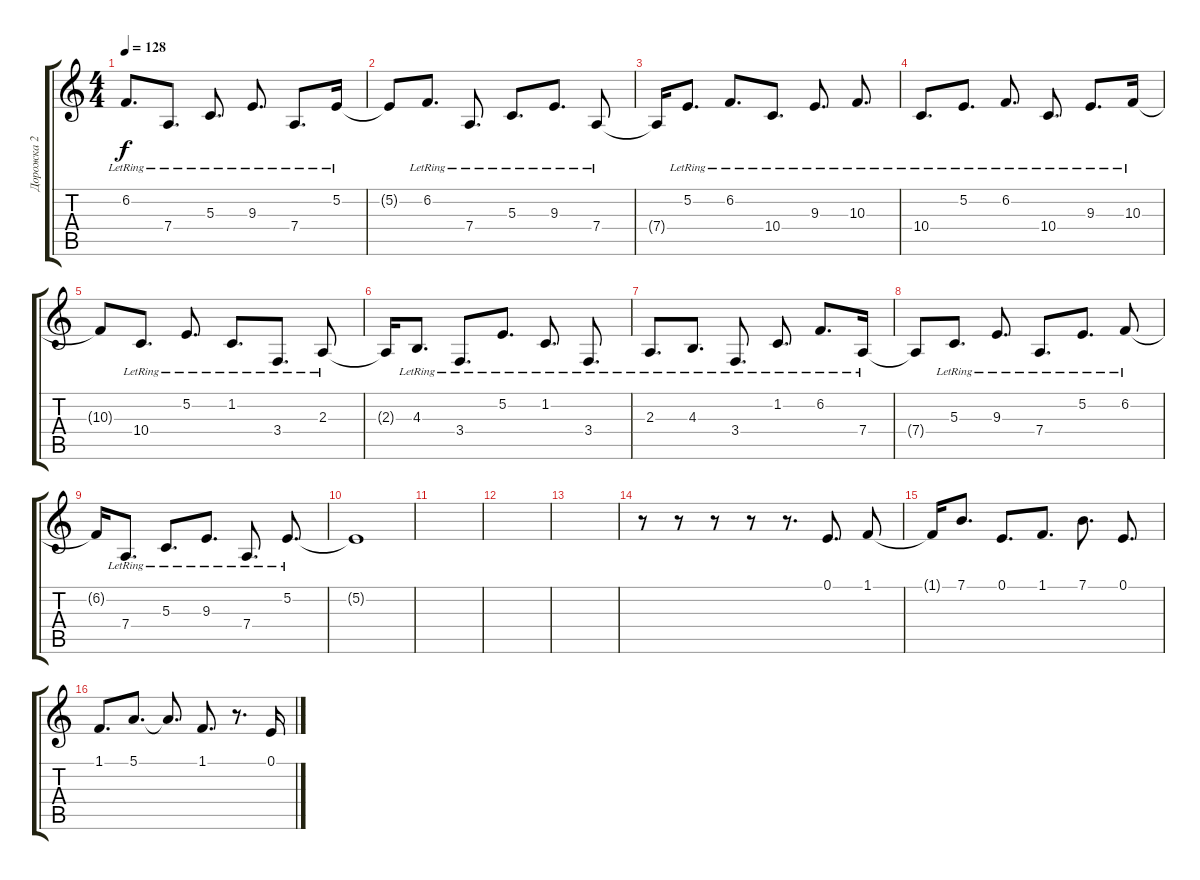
\track ("Дорожка 2" "Дорожка 2") {instrument synthstrings2}
\staff {score tabs}
\tuning (E4 B3 G3 D3 A2 E2) {hide}
\ts (4 4)
\tempo 128
\clef g2
\ks c
6.2{lr}.8{d dy f} 7.4{lr}.8{d} 5.3{lr}.8{d} 9.3{lr}.8{d} 7.4{lr}.8{d} 5.2{lr}.16 |
5.2{t}.8 6.2{lr}.8{d} 7.4{lr}.8{d} 5.3{lr}.8{d} 9.3{lr}.8{d} 7.4{lr}.8 |
7.4{t}.16 5.2{lr}.8{d} 6.2{lr}.8{d} 10.4{lr}.8{d} 9.3{lr}.8{d} 10.3{lr}.8{d} |
10.4{lr}.8{d} 5.2{lr}.8{d} 6.2{lr}.8{d} 10.4{lr}.8{d} 9.3{lr}.8{d} 10.3{lr}.16 |
10.3{t}.8 10.4{lr}.8{d} 5.2{lr}.8{d} 1.2{lr}.8{d} 3.4{lr}.8{d} 2.3{lr}.8 |
2.3{t}.16 4.3{lr}.8{d} 3.4{lr}.8{d} 5.2{lr}.8{d} 1.2{lr}.8{d} 3.4{lr}.8{d} |
2.3{lr}.8{d} 4.3{lr}.8{d} 3.4{lr}.8{d} 1.2{lr}.8{d} 6.2{lr}.8{d} 7.4{lr}.16 |
7.4{t}.8 5.3{lr}.8{d} 9.3{lr}.8{d} 7.4{lr}.8{d} 5.2{lr}.8{d} 6.2{lr}.8 |
6.2{t}.16 7.4{lr}.8{d} 5.3{lr}.8{d} 9.3{lr}.8{d} 7.4{lr}.8{d} 5.2{lr}.8{d} |
5.2{t}.1 |
|
|
|
r.8 r.8 r.8 r.8 r.8{d} 0.1.8{d} 1.1.8 |
1.1{t}.16 7.1.8{d} 0.1.8{d} 1.1.8{d} 7.1.8{d} 0.1.8{d} |
1.1.8{d} 5.1.8{d} 5.1{t}.8{d} 1.1.8{d} r.8{d} 0.1.16
